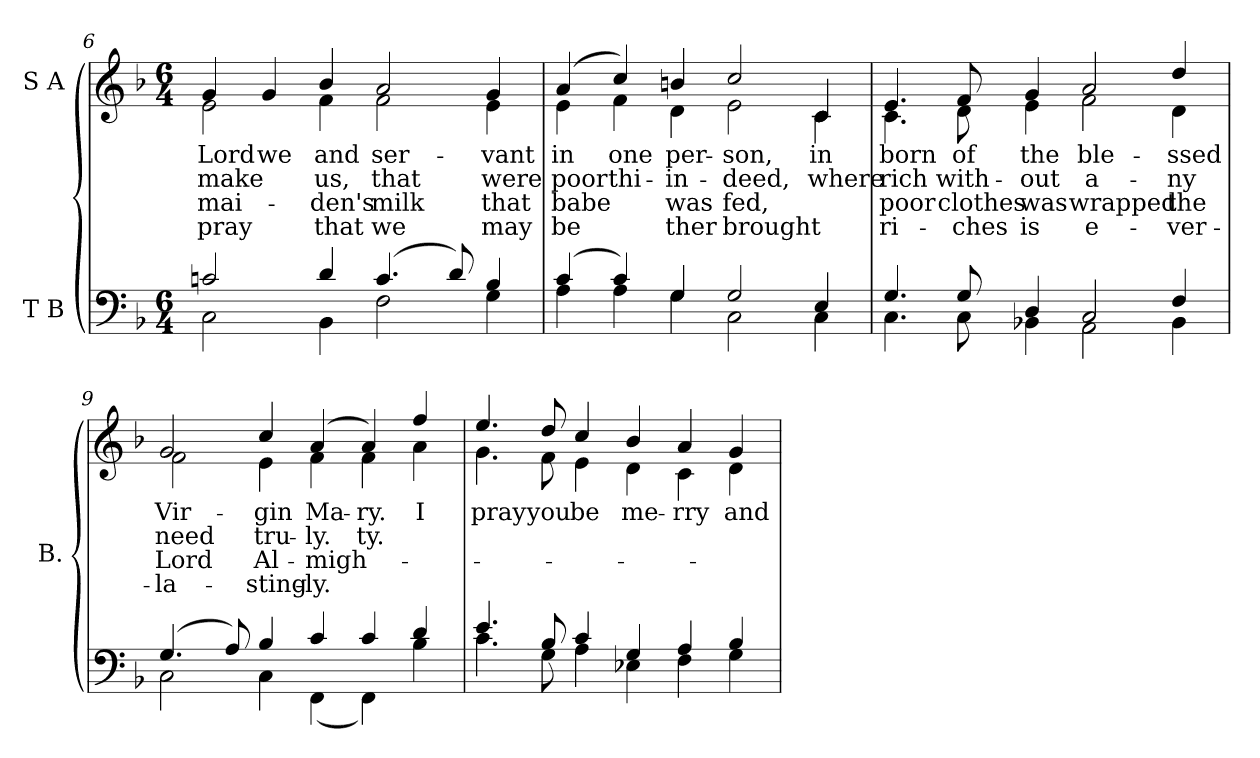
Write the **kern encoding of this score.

**kern	**kern	**text	**text	**text	**text
*part2	*part1	*part1	*part1	*part1	*part1
*staff2	*staff1	*staff1	*staff1	*staff1	*staff1
*I"T B	*I"S A	*	*	*	*
*I'B.	*	*	*	*	*
*clefF4	*clefG2	*	*	*	*
*k[b-]	*k[b-]	*	*	*	*
*F:	*F:	*	*	*	*
*M6/4	*M6/4	*	*	*	*
=6	=6	=6	=6	=6	=6
*^	*	*	*	*	*
!	!	!	!LO:LY:b:color=#000000	!LO:LY:b:color=#000000	!LO:LY:b:color=#000000	!LO:LY:b:color=#000000
*	*	*^	*	*	*	*
2cni/	2Ci\	4gi/	2ei\	Lord	make	mai-	-pray
!	!	!	!	!LO:LY:b:color=#000000	!	!	!
.	.	4gi/	.	we	.	.	.
!	!	!	!	!LO:LY:b:color=#000000	!LO:LY:b:color=#000000	!LO:LY:b:color=#000000	!LO:LY:b:color=#000000
4di/	4BB-i\	4b-i/	4fi\	and	us,	den's	that
!	!	!	!	!LO:LY:b:color=#000000	!LO:LY:b:color=#000000	!LO:LY:b:color=#000000	!LO:LY:b:color=#000000
(4.ci/	2Fi\	2ai/	2fi\	ser-	that	milk	we
8di/)	.	.	.	.	.	.	.
!	!	!	!	!LO:LY:b:color=#000000	!LO:LY:b:color=#000000	!LO:LY:b:color=#000000	!LO:LY:b:color=#000000
4B-i/	4Gi\	4gi/	4ei\	-vant	were	that	may
=7	=7	=7	=7	=7	=7	=7	=7
!	!	!	!	!LO:LY:b:color=#000000	!LO:LY:b:color=#000000	!LO:LY:b:color=#000000	!LO:LY:b:color=#000000
(4ci/	4Ai\	(4ai/	4ei\	in	poor	babe	be
!	!	!	!	!LO:LY:b:color=#000000	!LO:LY:b:color=#000000	!	!
4ci/)	4Ai\	4cci/)	4fi\	one	thi-	.	.
!	!	!	!	!LO:LY:b:color=#000000	!LO:LY:b:color=#000000	!LO:LY:b:color=#000000	!LO:LY:b:color=#000000
4Gi/	4Gi\	4bni/	4di\	per-	in-	was	-ther
!	!	!	!	!LO:LY:b:color=#000000	!LO:LY:b:color=#000000	!LO:LY:b:color=#000000	!LO:LY:b:color=#000000
2Gi/	2Ci\	2cci/	2ei\	-son,	-deed,	fed,	brought
!	!	!	!	!LO:LY:b:color=#000000	!LO:LY:b:color=#000000	!	!
4Ei/	4Ci\	4ci/	4ci\	in	where	.	.
!!LO:LB:g=z	!!
=8	=8	=8	=8	=8	=8	=8	=8
!	!	!	!	!LO:LY:b:color=#000000	!LO:LY:b:color=#000000	!LO:LY:b:color=#000000	!LO:LY:b:color=#000000
4.Gi/	4.Ci\	4.ei/	4.ci\	born	rich	-poor	ri-
!	!	!	!	!LO:LY:b:color=#000000	!LO:LY:b:color=#000000	!LO:LY:b:color=#000000	!LO:LY:b:color=#000000
8Gi/	8Ci\	8fi/	8di\	of	with-	clothes	ches
!	!	!	!	!LO:LY:b:color=#000000	!LO:LY:b:color=#000000	!LO:LY:b:color=#000000	!LO:LY:b:color=#000000
4Di/	4BB-Xi\	4gi/	4ei\	the	-out	was	is
!	!	!	!	!LO:LY:b:color=#000000	!LO:LY:b:color=#000000	!LO:LY:b:color=#000000	!LO:LY:b:color=#000000
2Ci/	2AAi\	2ai/	2fi\	ble-	a-	-wrapped	e-
!	!	!	!	!LO:LY:b:color=#000000	!LO:LY:b:color=#000000	!LO:LY:b:color=#000000	!LO:LY:b:color=#000000
4Fi/	4BB-i\	4ddi/	4di\	-ssed	-ny	-the	ver-
=9	=9	=9	=9	=9	=9	=9	=9
!	!	!	!	!LO:LY:b:color=#000000	!LO:LY:b:color=#000000	!LO:LY:b:color=#000000	!LO:LY:b:color=#000000
(4.Gi/	2Ci\	2gi/	2fi\	Vir-	need	-Lord	la-
8Ai/)	.	.	.	.	.	.	.
!	!	!	!	!LO:LY:b:color=#000000	!LO:LY:b:color=#000000	!LO:LY:b:color=#000000	!LO:LY:b:color=#000000
4B-i/	4Ci\	4cci/	4ei\	-gin	tru-	Al-	-sting-
!	!	!	!	!LO:LY:b:color=#000000	!LO:LY:b:color=#000000	!LO:LY:b:color=#000000	!LO:LY:b:color=#000000
4ci/	(4FFi\	(4ai/	4fi\	Ma-	-ly.	migh-	-ly.
!	!	!	!	!LO:LY:b:color=#000000	!LO:LY:b:color=#000000	!	!
4ci/	4FFi\)	4ai/)	4fi\	-ry.	-ty.	.	.
!	!	!	!	!LO:LY:b:color=#000000	!	!	!
4di/	4B-i\	4ffi/	4ai\	I	.	.	.
=10	=10	=10	=10	=10	=10	=10	=10
!	!	!	!	!LO:LY:b:color=#000000	!	!	!
4.ei/	4.ci\	4.eei/	4.gi\	pray	.	.	.
!	!	!	!	!LO:LY:b:color=#000000	!	!	!
8B-i/	8Gi\	8ddi/	8fi\	you	.	.	.
!	!	!	!	!LO:LY:b:color=#000000	!	!	!
4ci/	4Ai\	4cci/	4ei\	be	.	.	.
!	!	!	!	!LO:LY:b:color=#000000	!	!	!
4Gi/	4E-Xi\	4b-i/	4di\	me-	.	.	.
!	!	!	!	!LO:LY:b:color=#000000	!	!	!
4Ai/	4Fi\	4ai/	4ci\	-rry	.	.	.
!	!	!	!	!LO:LY:b:color=#000000	!	!	!
4B-i/	4Gi\	4gi/	4di\	and	.	.	.
*v	*v	*	*	*	*	*	*
*	*v	*v	*	*	*	*
=	=	=	=	=	=
*-	*-	*-	*-	*-	*-
